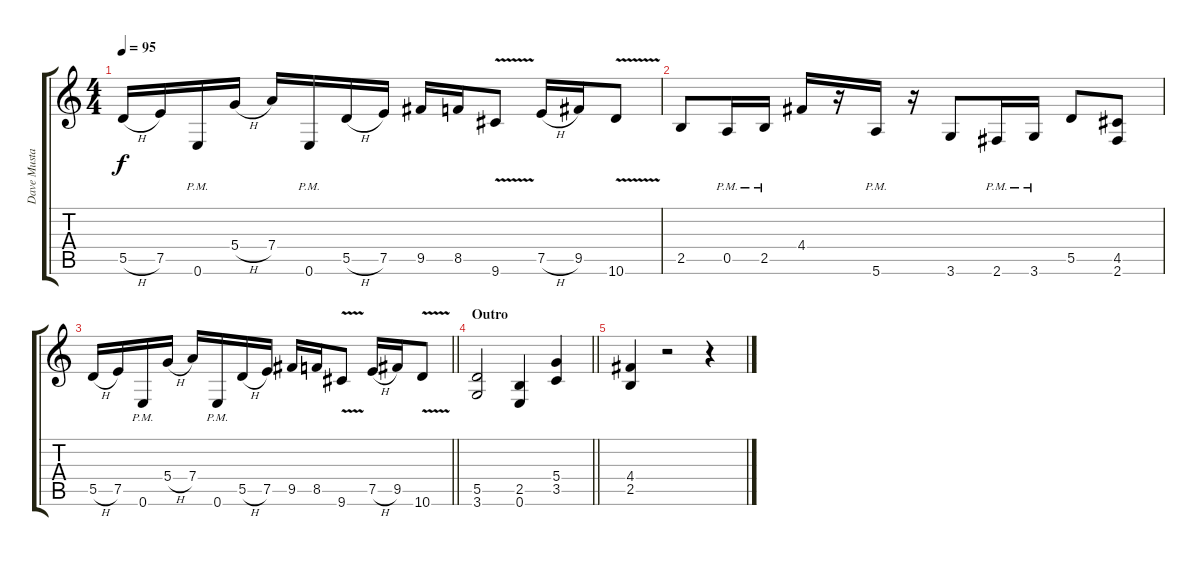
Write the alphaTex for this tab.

\track ("Dave Mustaine" "Dave Musta") {instrument distortionguitar}
\staff {score tabs}
\tuning (E4 B3 G3 D3 A2 E2) {hide}
\ts (4 4)
\tempo 95
\clef g2
\ks c
5.5{h}.16{dy f} 7.5.16 0.6{pm}.16 5.4{h}.16 7.4.16 0.6{pm}.16 5.5{h}.16 7.5.16 9.5.16 8.5.16 9.6{v}.8 7.5{h}.16 9.5.16 10.6{v}.8 |
2.5.8 0.5{pm}.16 2.5{pm}.16 4.4.16 r.16 5.6{pm}.16 r.16 3.6.8 2.6{pm}.16 3.6{pm}.16 5.5.8 (4.5 2.6).8 |
\barLineRight lightlight
5.5{h}.16 7.5.16 0.6{pm}.16 5.4{h}.16 7.4.16 0.6{pm}.16 5.5{h}.16 7.5.16 9.5.16 8.5.16 9.6{v}.8 7.5{h}.16 9.5.16 10.6{v}.8 |
\section ("" "Outro")
\barLineRight lightlight
(5.5 3.6).2 (2.5 0.6).4 (5.4 3.5).4 |
(4.4 2.5).4 r.2 r.4
